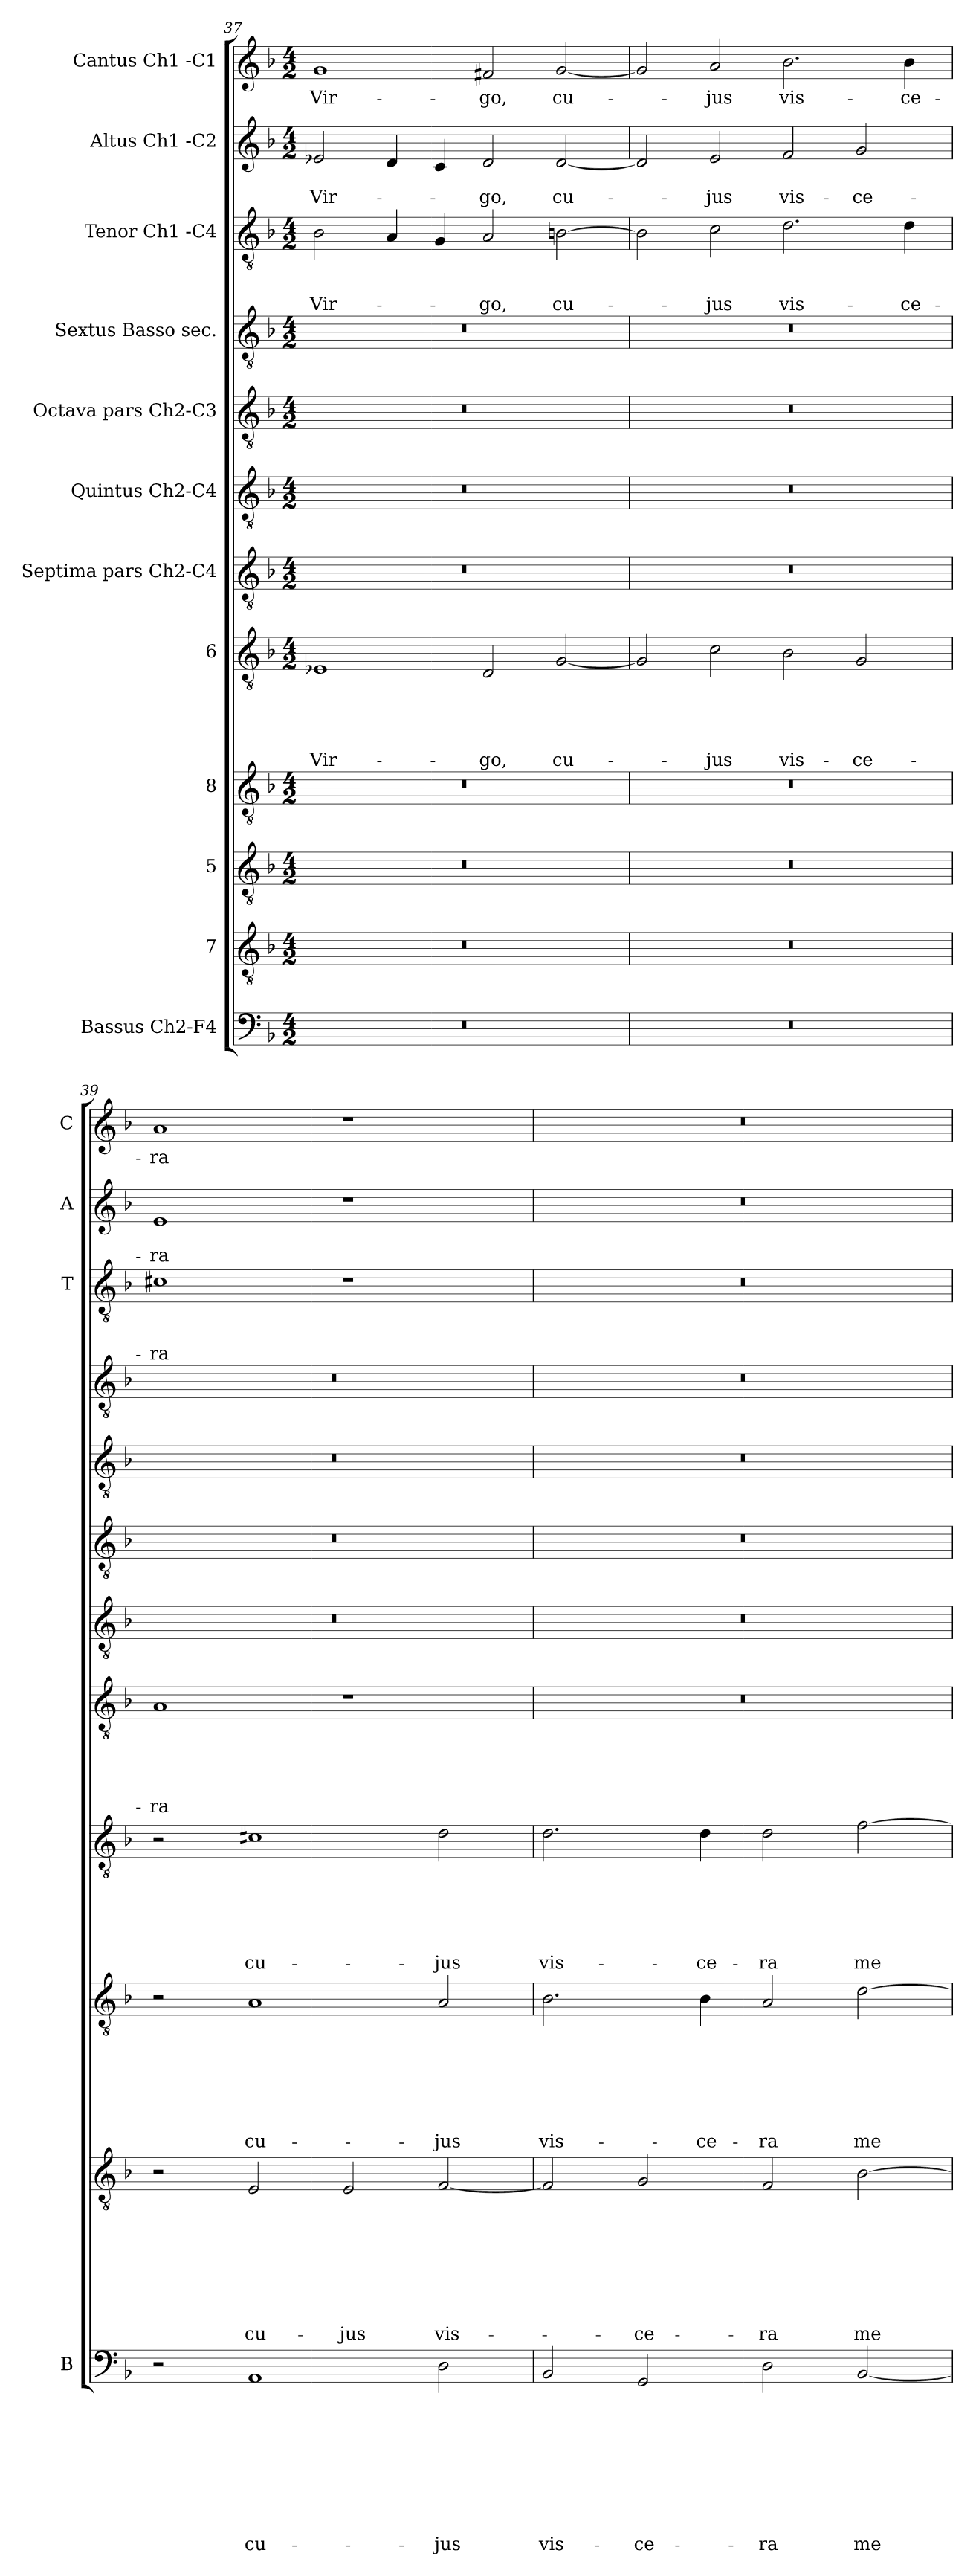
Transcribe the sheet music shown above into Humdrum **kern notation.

**kern	**text	**text	**text	**text	**text	**text	**text	**text	**text	**kern	**text	**text	**text	**text	**text	**text	**text	**text	**kern	**text	**text	**text	**text	**text	**text	**text	**kern	**text	**text	**text	**text	**text	**text	**kern	**text	**text	**text	**text	**text	**kern	**kern	**kern	**kern	**kern	**text	**text	**text	**kern	**text	**text	**kern	**text
*part12	*part12	*part12	*part12	*part12	*part12	*part12	*part12	*part12	*part12	*part11	*part11	*part11	*part11	*part11	*part11	*part11	*part11	*part11	*part10	*part10	*part10	*part10	*part10	*part10	*part10	*part10	*part9	*part9	*part9	*part9	*part9	*part9	*part9	*part8	*part8	*part8	*part8	*part8	*part8	*part7	*part6	*part5	*part4	*part3	*part3	*part3	*part3	*part2	*part2	*part2	*part1	*part1
*staff12	*staff12	*staff12	*staff12	*staff12	*staff12	*staff12	*staff12	*staff12	*staff12	*staff11	*staff11	*staff11	*staff11	*staff11	*staff11	*staff11	*staff11	*staff11	*staff10	*staff10	*staff10	*staff10	*staff10	*staff10	*staff10	*staff10	*staff9	*staff9	*staff9	*staff9	*staff9	*staff9	*staff9	*staff8	*staff8	*staff8	*staff8	*staff8	*staff8	*staff7	*staff6	*staff5	*staff4	*staff3	*staff3	*staff3	*staff3	*staff2	*staff2	*staff2	*staff1	*staff1
*I"Bassus Ch2-F4	*	*	*	*	*	*	*	*	*	*I"7	*	*	*	*	*	*	*	*	*I"5	*	*	*	*	*	*	*	*I"8	*	*	*	*	*	*	*I"6	*	*	*	*	*	*I"Septima pars Ch2-C4	*I"Quintus Ch2-C4	*I"Octava pars Ch2-C3	*I"Sextus Basso sec.	*I"Tenor Ch1 -C4	*	*	*	*I"Altus Ch1 -C2	*	*	*I"Cantus Ch1 -C1	*
*I'B	*	*	*	*	*	*	*	*	*	*	*	*	*	*	*	*	*	*	*	*	*	*	*	*	*	*	*	*	*	*	*	*	*	*	*	*	*	*	*	*	*	*	*	*I'T	*	*	*	*I'A	*	*	*I'C	*
*clefF4	*	*	*	*	*	*	*	*	*	*clefGv2	*	*	*	*	*	*	*	*	*clefGv2	*	*	*	*	*	*	*	*clefGv2	*	*	*	*	*	*	*clefGv2	*	*	*	*	*	*clefGv2	*clefGv2	*clefGv2	*clefGv2	*clefGv2	*	*	*	*clefG2	*	*	*clefG2	*
*k[b-]	*	*	*	*	*	*	*	*	*	*k[b-]	*	*	*	*	*	*	*	*	*k[b-]	*	*	*	*	*	*	*	*k[b-]	*	*	*	*	*	*	*k[b-]	*	*	*	*	*	*k[b-]	*k[b-]	*k[b-]	*k[b-]	*k[b-]	*	*	*	*k[b-]	*	*	*k[b-]	*
*F:	*	*	*	*	*	*	*	*	*	*F:	*	*	*	*	*	*	*	*	*F:	*	*	*	*	*	*	*	*F:	*	*	*	*	*	*	*F:	*	*	*	*	*	*F:	*F:	*F:	*F:	*F:	*	*	*	*F:	*	*	*F:	*
*M4/2	*	*	*	*	*	*	*	*	*	*M4/2	*	*	*	*	*	*	*	*	*M4/2	*	*	*	*	*	*	*	*M4/2	*	*	*	*	*	*	*M4/2	*	*	*	*	*	*M4/2	*M4/2	*M4/2	*M4/2	*M4/2	*	*	*	*M4/2	*	*	*M4/2	*
=37	=37	=37	=37	=37	=37	=37	=37	=37	=37	=37	=37	=37	=37	=37	=37	=37	=37	=37	=37	=37	=37	=37	=37	=37	=37	=37	=37	=37	=37	=37	=37	=37	=37	=37	=37	=37	=37	=37	=37	=37	=37	=37	=37	=37	=37	=37	=37	=37	=37	=37	=37	=37
!	!	!	!	!	!	!	!	!	!	!	!	!	!	!	!	!	!	!	!	!	!	!	!	!	!	!	!	!	!	!	!	!	!	!	!	!	!	!	!LO:LY:b:rj	!	!	!	!	!	!	!	!LO:LY:b	!	!	!LO:LY:b	!	!LO:LY:b:rj
0r	.	.	.	.	.	.	.	.	.	0r	.	.	.	.	.	.	.	.	0r	.	.	.	.	.	.	.	0r	.	.	.	.	.	.	1E-X	.	.	.	.	Vir-	0r	0r	0r	0r	2B-\	.	.	Vir-	2e-X/	.	Vir-	1g	Vir-
.	.	.	.	.	.	.	.	.	.	.	.	.	.	.	.	.	.	.	.	.	.	.	.	.	.	.	.	.	.	.	.	.	.	.	.	.	.	.	.	.	.	.	.	4A/	.	.	.	4d/	.	.	.	.
.	.	.	.	.	.	.	.	.	.	.	.	.	.	.	.	.	.	.	.	.	.	.	.	.	.	.	.	.	.	.	.	.	.	.	.	.	.	.	.	.	.	.	.	4G/	.	.	.	4c/	.	.	.	.
!	!	!	!	!	!	!	!	!	!	!	!	!	!	!	!	!	!	!	!	!	!	!	!	!	!	!	!	!	!	!	!	!	!	!	!	!	!	!	!LO:LY:b:rj	!	!	!	!	!	!	!	!LO:LY:b	!	!	!LO:LY:b	!	!LO:LY:b:rj
.	.	.	.	.	.	.	.	.	.	.	.	.	.	.	.	.	.	.	.	.	.	.	.	.	.	.	.	.	.	.	.	.	.	2D/	.	.	.	.	-go,	.	.	.	.	2A/	.	.	-go,	2d/	.	-go,	2f#X/	-go,
!	!	!	!	!	!	!	!	!	!	!	!	!	!	!	!	!	!	!	!	!	!	!	!	!	!	!	!	!	!	!	!	!	!	!	!	!	!	!	!LO:LY:b:rj	!	!	!	!	!	!	!	!LO:LY:b	!	!	!LO:LY:b	!	!LO:LY:b:rj
.	.	.	.	.	.	.	.	.	.	.	.	.	.	.	.	.	.	.	.	.	.	.	.	.	.	.	.	.	.	.	.	.	.	[<2G/	.	.	.	.	cu-	.	.	.	.	[<2Bn\	.	.	cu-	[<2d/	.	cu-	[<2g/	cu-
!!LO:PB:g=z
=38	=38	=38	=38	=38	=38	=38	=38	=38	=38	=38	=38	=38	=38	=38	=38	=38	=38	=38	=38	=38	=38	=38	=38	=38	=38	=38	=38	=38	=38	=38	=38	=38	=38	=38	=38	=38	=38	=38	=38	=38	=38	=38	=38	=38	=38	=38	=38	=38	=38	=38	=38	=38
0r	.	.	.	.	.	.	.	.	.	0r	.	.	.	.	.	.	.	.	0r	.	.	.	.	.	.	.	0r	.	.	.	.	.	.	2G/]	.	.	.	.	.	0r	0r	0r	0r	2B\]	.	.	.	2d/]	.	.	2g/]	.
!	!	!	!	!	!	!	!	!	!	!	!	!	!	!	!	!	!	!	!	!	!	!	!	!	!	!	!	!	!	!	!	!	!	!	!	!	!	!	!LO:LY:b:rj	!	!	!	!	!	!	!	!LO:LY:b	!	!	!LO:LY:b	!	!LO:LY:b:rj
.	.	.	.	.	.	.	.	.	.	.	.	.	.	.	.	.	.	.	.	.	.	.	.	.	.	.	.	.	.	.	.	.	.	2c\	.	.	.	.	-jus	.	.	.	.	2c\	.	.	-jus	2e/	.	-jus	2a/	-jus
!	!	!	!	!	!	!	!	!	!	!	!	!	!	!	!	!	!	!	!	!	!	!	!	!	!	!	!	!	!	!	!	!	!	!	!	!	!	!	!LO:LY:b:rj	!	!	!	!	!	!	!	!LO:LY:b	!	!	!LO:LY:b	!	!LO:LY:b:rj
.	.	.	.	.	.	.	.	.	.	.	.	.	.	.	.	.	.	.	.	.	.	.	.	.	.	.	.	.	.	.	.	.	.	2B-\	.	.	.	.	vis-	.	.	.	.	2.d\	.	.	vis-	2f/	.	vis-	2.b-\	vis-
!	!	!	!	!	!	!	!	!	!	!	!	!	!	!	!	!	!	!	!	!	!	!	!	!	!	!	!	!	!	!	!	!	!	!	!	!	!	!	!LO:LY:b:rj	!	!	!	!	!	!	!	!	!	!	!LO:LY:b	!	!
.	.	.	.	.	.	.	.	.	.	.	.	.	.	.	.	.	.	.	.	.	.	.	.	.	.	.	.	.	.	.	.	.	.	2G/	.	.	.	.	-ce-	.	.	.	.	.	.	.	.	2g/	.	-ce-	.	.
!	!	!	!	!	!	!	!	!	!	!	!	!	!	!	!	!	!	!	!	!	!	!	!	!	!	!	!	!	!	!	!	!	!	!	!	!	!	!	!	!	!	!	!	!	!	!	!LO:LY:b	!	!	!	!	!LO:LY:b:rj
.	.	.	.	.	.	.	.	.	.	.	.	.	.	.	.	.	.	.	.	.	.	.	.	.	.	.	.	.	.	.	.	.	.	.	.	.	.	.	.	.	.	.	.	4d\	.	.	-ce-	.	.	.	4b-\	-ce-
=39	=39	=39	=39	=39	=39	=39	=39	=39	=39	=39	=39	=39	=39	=39	=39	=39	=39	=39	=39	=39	=39	=39	=39	=39	=39	=39	=39	=39	=39	=39	=39	=39	=39	=39	=39	=39	=39	=39	=39	=39	=39	=39	=39	=39	=39	=39	=39	=39	=39	=39	=39	=39
!	!	!	!	!	!	!	!	!	!	!	!	!	!	!	!	!	!	!	!	!	!	!	!	!	!	!	!	!	!	!	!	!	!	!	!	!	!	!	!LO:LY:b:rj	!	!	!	!	!	!	!	!LO:LY:b	!	!	!LO:LY:b	!	!LO:LY:b:rj
2r	.	.	.	.	.	.	.	.	.	2r	.	.	.	.	.	.	.	.	2r	.	.	.	.	.	.	.	2r	.	.	.	.	.	.	1A	.	.	.	.	-ra	0r	0r	0r	0r	1c#X	.	.	-ra	1e	.	-ra	1a	-ra
!	!	!	!	!	!	!	!	!	!LO:LY:b	!	!	!	!	!	!	!	!	!LO:LY:b	!	!	!	!	!	!	!	!LO:LY:b	!	!	!	!	!	!	!LO:LY:b	!	!	!	!	!	!	!	!	!	!	!	!	!	!	!	!	!	!	!
1AA	.	.	.	.	.	.	.	.	cu-	2E/	.	.	.	.	.	.	.	cu-	1A	.	.	.	.	.	.	cu-	1c#X	.	.	.	.	.	cu-	.	.	.	.	.	.	.	.	.	.	.	.	.	.	.	.	.	.	.
!	!	!	!	!	!	!	!	!	!	!	!	!	!	!	!	!	!	!LO:LY:b	!	!	!	!	!	!	!	!	!	!	!	!	!	!	!	!	!	!	!	!	!	!	!	!	!	!	!	!	!	!	!	!	!	!
.	.	.	.	.	.	.	.	.	.	2E/	.	.	.	.	.	.	.	-jus	.	.	.	.	.	.	.	.	.	.	.	.	.	.	.	1r	.	.	.	.	.	.	.	.	.	1r	.	.	.	1r	.	.	1r	.
!	!	!	!	!	!	!	!	!	!LO:LY:b	!	!	!	!	!	!	!	!	!LO:LY:b	!	!	!	!	!	!	!	!LO:LY:b	!	!	!	!	!	!	!LO:LY:b	!	!	!	!	!	!	!	!	!	!	!	!	!	!	!	!	!	!	!
2D\	.	.	.	.	.	.	.	.	-jus	[<2F/	.	.	.	.	.	.	.	vis-	2A/	.	.	.	.	.	.	-jus	2d\	.	.	.	.	.	-jus	.	.	.	.	.	.	.	.	.	.	.	.	.	.	.	.	.	.	.
=40	=40	=40	=40	=40	=40	=40	=40	=40	=40	=40	=40	=40	=40	=40	=40	=40	=40	=40	=40	=40	=40	=40	=40	=40	=40	=40	=40	=40	=40	=40	=40	=40	=40	=40	=40	=40	=40	=40	=40	=40	=40	=40	=40	=40	=40	=40	=40	=40	=40	=40	=40	=40
!	!	!	!	!	!	!	!	!	!LO:LY:b	!	!	!	!	!	!	!	!	!	!	!	!	!	!	!	!	!LO:LY:b	!	!	!	!	!	!	!LO:LY:b	!	!	!	!	!	!	!	!	!	!	!	!	!	!	!	!	!	!	!
2BB-/	.	.	.	.	.	.	.	.	vis-	2F/]	.	.	.	.	.	.	.	.	2.B-\	.	.	.	.	.	.	vis-	2.d\	.	.	.	.	.	vis-	0r	.	.	.	.	.	0r	0r	0r	0r	0r	.	.	.	0r	.	.	0r	.
!	!	!	!	!	!	!	!	!	!LO:LY:b	!	!	!	!	!	!	!	!	!LO:LY:b	!	!	!	!	!	!	!	!	!	!	!	!	!	!	!	!	!	!	!	!	!	!	!	!	!	!	!	!	!	!	!	!	!	!
2GG/	.	.	.	.	.	.	.	.	-ce-	2G/	.	.	.	.	.	.	.	-ce-	.	.	.	.	.	.	.	.	.	.	.	.	.	.	.	.	.	.	.	.	.	.	.	.	.	.	.	.	.	.	.	.	.	.
!	!	!	!	!	!	!	!	!	!	!	!	!	!	!	!	!	!	!	!	!	!	!	!	!	!	!LO:LY:b	!	!	!	!	!	!	!LO:LY:b	!	!	!	!	!	!	!	!	!	!	!	!	!	!	!	!	!	!	!
.	.	.	.	.	.	.	.	.	.	.	.	.	.	.	.	.	.	.	4B-\	.	.	.	.	.	.	-ce-	4d\	.	.	.	.	.	-ce-	.	.	.	.	.	.	.	.	.	.	.	.	.	.	.	.	.	.	.
!	!	!	!	!	!	!	!	!	!LO:LY:b	!	!	!	!	!	!	!	!	!LO:LY:b	!	!	!	!	!	!	!	!LO:LY:b	!	!	!	!	!	!	!LO:LY:b	!	!	!	!	!	!	!	!	!	!	!	!	!	!	!	!	!	!	!
2D\	.	.	.	.	.	.	.	.	-ra	2F/	.	.	.	.	.	.	.	-ra	2A/	.	.	.	.	.	.	-ra	2d\	.	.	.	.	.	-ra	.	.	.	.	.	.	.	.	.	.	.	.	.	.	.	.	.	.	.
!	!	!	!	!	!	!	!	!	!LO:LY:b	!	!	!	!	!	!	!	!	!LO:LY:b	!	!	!	!	!	!	!	!LO:LY:b	!	!	!	!	!	!	!LO:LY:b	!	!	!	!	!	!	!	!	!	!	!	!	!	!	!	!	!	!	!
[<2BB-/	.	.	.	.	.	.	.	.	me-	[>2B-\	.	.	.	.	.	.	.	me-	[>2d\	.	.	.	.	.	.	me-	[>2f\	.	.	.	.	.	me-	.	.	.	.	.	.	.	.	.	.	.	.	.	.	.	.	.	.	.
=	=	=	=	=	=	=	=	=	=	=	=	=	=	=	=	=	=	=	=	=	=	=	=	=	=	=	=	=	=	=	=	=	=	=	=	=	=	=	=	=	=	=	=	=	=	=	=	=	=	=	=	=
*-	*-	*-	*-	*-	*-	*-	*-	*-	*-	*-	*-	*-	*-	*-	*-	*-	*-	*-	*-	*-	*-	*-	*-	*-	*-	*-	*-	*-	*-	*-	*-	*-	*-	*-	*-	*-	*-	*-	*-	*-	*-	*-	*-	*-	*-	*-	*-	*-	*-	*-	*-	*-
